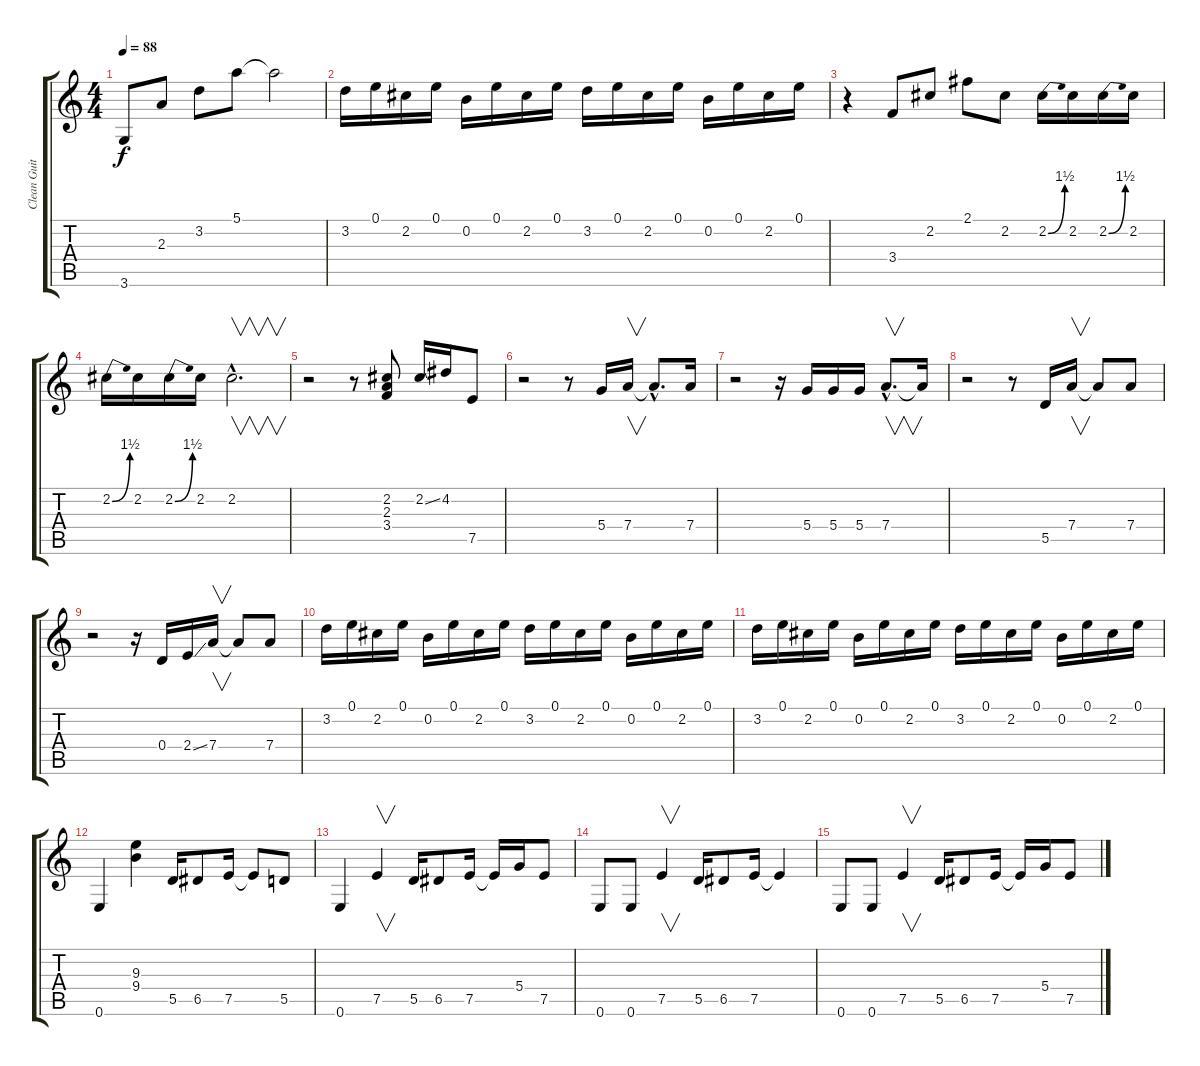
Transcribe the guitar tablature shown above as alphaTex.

\track ("Clean Guitar" "Clean Guit") {instrument electricguitarclean}
\staff {score tabs}
\tuning (E4 B3 G3 D3 A2 E2) {hide}
\ts (4 4)
\tempo 88
\clef g2
\ks c
3.6.8{dy f} 2.3.8 3.2.8 5.1.8 5.1{t}.2 |
3.2.16 0.1.16 2.2.16 0.1.16 0.2.16 0.1.16 2.2.16 0.1.16 3.2.16 0.1.16 2.2.16 0.1.16 0.2.16 0.1.16 2.2.16 0.1.16 |
r.4 3.4.8 2.2.8 2.1.8 2.2.8 2.2{be (bend 0 0 60 6)}.16 2.2.16 2.2{be (bend 0 0 60 6)}.16 2.2.16 |
2.2{be (bend 0 0 60 6)}.16 2.2.16 2.2{be (bend 0 0 60 6)}.16 2.2.16 2.2{hac}.2{v d} |
r.2 r.8 (2.2 2.3 3.4).8 2.2{ss}.16 4.2.16 7.5.8 |
r.2 r.8 5.4.16 7.4.16{v} 7.4{hac t}.8{d} 7.4.16 |
r.2 r.16 5.4.16 5.4.16 5.4.16 7.4{hac}.8{v d} 7.4{t}.16 |
r.2 r.8 5.5.16 7.4.16{v} 7.4{t}.8 7.4.8 |
r.2 r.16 0.4.16 2.4{ss}.16 7.4.16{v} 7.4{t}.8 7.4.8 |
3.2.16 0.1.16 2.2.16 0.1.16 0.2.16 0.1.16 2.2.16 0.1.16 3.2.16 0.1.16 2.2.16 0.1.16 0.2.16 0.1.16 2.2.16 0.1.16 |
3.2.16 0.1.16 2.2.16 0.1.16 0.2.16 0.1.16 2.2.16 0.1.16 3.2.16 0.1.16 2.2.16 0.1.16 0.2.16 0.1.16 2.2.16 0.1.16 |
0.6.4 (9.3 9.4).4 5.5.16 6.5.8 7.5.16 7.5{t}.8 5.5.8 |
0.6.4 7.5.4{v} 5.5.16 6.5.8 7.5.16 7.5{t}.16 5.4.16 7.5.8 |
0.6.8 0.6.8 7.5.4{v} 5.5.16 6.5.8 7.5.16 7.5{t}.4 |
0.6.8 0.6.8 7.5.4{v} 5.5.16 6.5.8 7.5.16 7.5{t}.16 5.4.16 7.5.8
